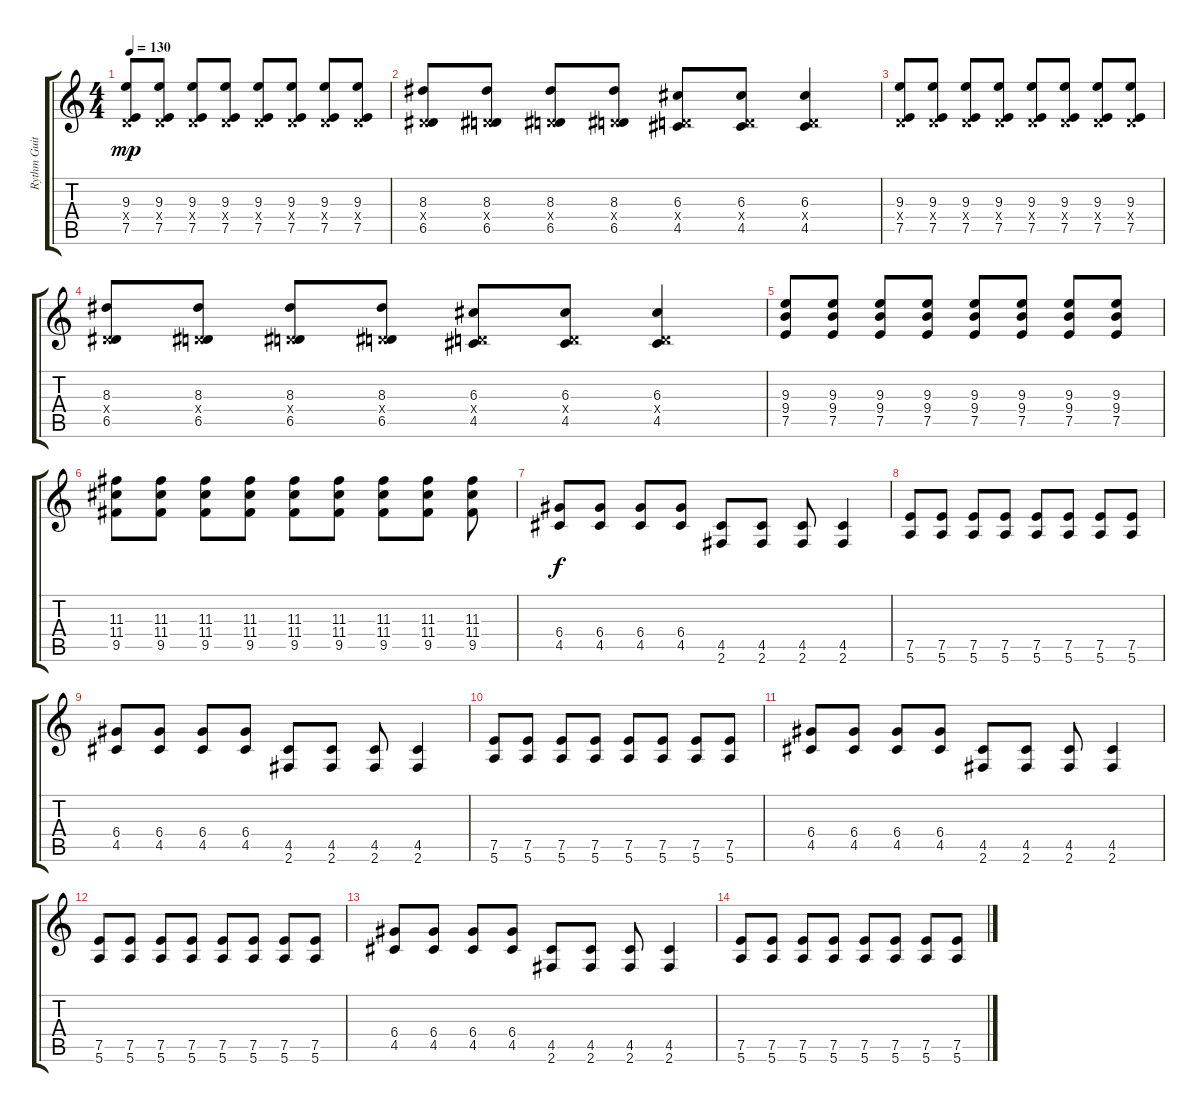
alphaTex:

\track ("Rythm Guitar" "Rythm Guit") {instrument distortionguitar}
\staff {score tabs}
\tuning (E4 B3 G3 D3 A2 E2) {hide}
\ts (4 4)
\tempo 130
\clef g2
\ks c
(9.3 0.4{x} 7.5).8{dy mp} (9.3 0.4{x} 7.5).8 (9.3 0.4{x} 7.5).8 (9.3 0.4{x} 7.5).8 (9.3 0.4{x} 7.5).8 (9.3 0.4{x} 7.5).8 (9.3 0.4{x} 7.5).8 (9.3 0.4{x} 7.5).8 |
(8.3 0.4{x} 6.5).8 (8.3 0.4{x} 6.5).8 (8.3 0.4{x} 6.5).8 (8.3 0.4{x} 6.5).8 (6.3 0.4{x} 4.5).8 (6.3 0.4{x} 4.5).8 (6.3 0.4{x} 4.5).4 |
(9.3 0.4{x} 7.5).8 (9.3 0.4{x} 7.5).8 (9.3 0.4{x} 7.5).8 (9.3 0.4{x} 7.5).8 (9.3 0.4{x} 7.5).8 (9.3 0.4{x} 7.5).8 (9.3 0.4{x} 7.5).8 (9.3 0.4{x} 7.5).8 |
(8.3 0.4{x} 6.5).8 (8.3 0.4{x} 6.5).8 (8.3 0.4{x} 6.5).8 (8.3 0.4{x} 6.5).8 (6.3 0.4{x} 4.5).8 (6.3 0.4{x} 4.5).8 (6.3 0.4{x} 4.5).4 |
(9.3 9.4 7.5).8 (9.3 9.4 7.5).8 (9.3 9.4 7.5).8 (9.3 9.4 7.5).8 (9.3 9.4 7.5).8 (9.3 9.4 7.5).8 (9.3 9.4 7.5).8 (9.3 9.4 7.5).8 |
(11.3 11.4 9.5).8 (11.3 11.4 9.5).8 (11.3 11.4 9.5).8 (11.3 11.4 9.5).8 (11.3 11.4 9.5).8 (11.3 11.4 9.5).8 (11.3 11.4 9.5).8 (11.3 11.4 9.5).8 (11.3 11.4 9.5).8 |
(6.4 4.5).8{dy f} (6.4 4.5).8 (6.4 4.5).8 (6.4 4.5).8 (4.5 2.6).8 (4.5 2.6).8 (4.5 2.6).8 (4.5 2.6).4 |
(7.5 5.6).8 (7.5 5.6).8 (7.5 5.6).8 (7.5 5.6).8 (7.5 5.6).8 (7.5 5.6).8 (7.5 5.6).8 (7.5 5.6).8 |
(6.4 4.5).8 (6.4 4.5).8 (6.4 4.5).8 (6.4 4.5).8 (4.5 2.6).8 (4.5 2.6).8 (4.5 2.6).8 (4.5 2.6).4 |
(7.5 5.6).8 (7.5 5.6).8 (7.5 5.6).8 (7.5 5.6).8 (7.5 5.6).8 (7.5 5.6).8 (7.5 5.6).8 (7.5 5.6).8 |
(6.4 4.5).8 (6.4 4.5).8 (6.4 4.5).8 (6.4 4.5).8 (4.5 2.6).8 (4.5 2.6).8 (4.5 2.6).8 (4.5 2.6).4 |
(7.5 5.6).8 (7.5 5.6).8 (7.5 5.6).8 (7.5 5.6).8 (7.5 5.6).8 (7.5 5.6).8 (7.5 5.6).8 (7.5 5.6).8 |
(6.4 4.5).8 (6.4 4.5).8 (6.4 4.5).8 (6.4 4.5).8 (4.5 2.6).8 (4.5 2.6).8 (4.5 2.6).8 (4.5 2.6).4 |
(7.5 5.6).8 (7.5 5.6).8 (7.5 5.6).8 (7.5 5.6).8 (7.5 5.6).8 (7.5 5.6).8 (7.5 5.6).8 (7.5 5.6).8
